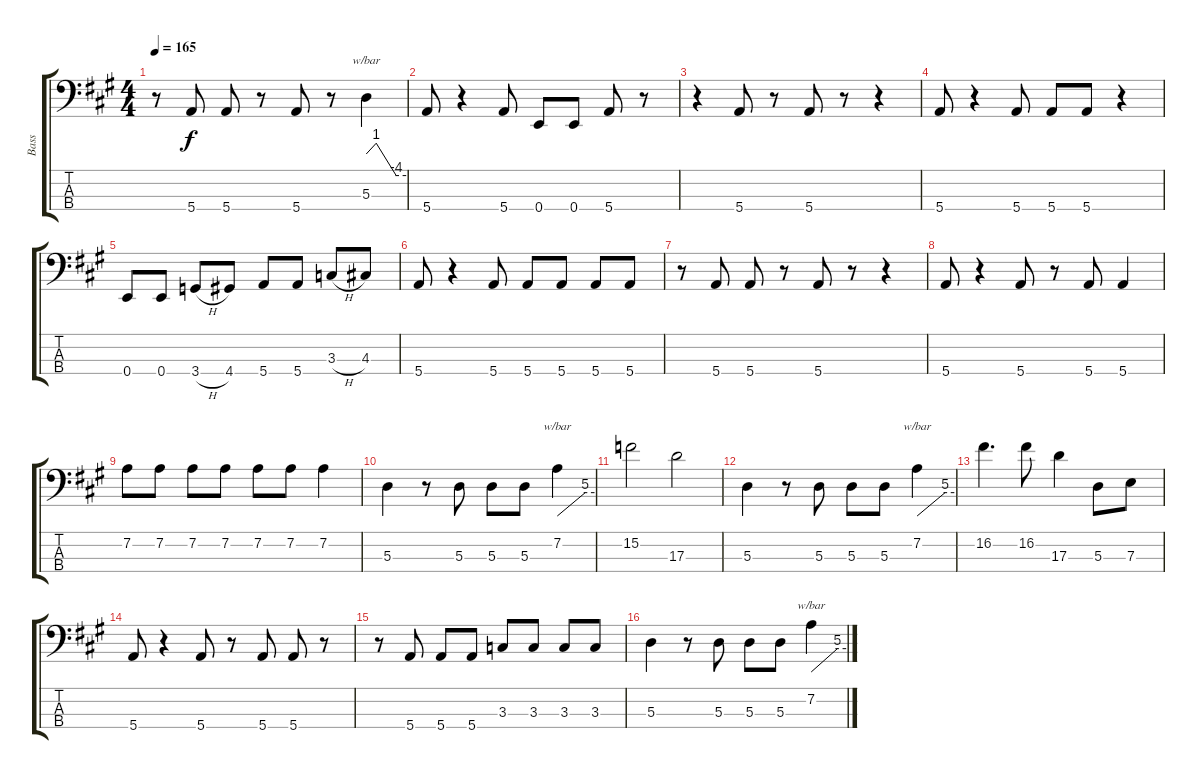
\track ("Bass" "Bass") {instrument electricbasspick}
\staff {score tabs}
\tuning (G2 D2 A1 E1) {hide}
\ts (4 4)
\tempo 165
\clef f4
\ks a
r.8{dy f} 5.4.8 5.4.8 r.8 5.4.8 r.8 5.3.4{tbe (custom default 0 0 15 4 45 -16 60 -16)} |
5.4.8 r.4 5.4.8 0.4.8 0.4.8 5.4.8 r.8 |
r.4 5.4.8 r.8 5.4.8 r.8 r.4 |
5.4.8 r.4 5.4.8 5.4.8 5.4.8 r.4 |
0.4.8 0.4.8 3.4{h}.8 4.4.8 5.4.8 5.4.8 3.3{h}.8 4.3.8 |
5.4.8 r.4 5.4.8 5.4.8 5.4.8 5.4.8 5.4.8 |
r.8 5.4.8 5.4.8 r.8 5.4.8 r.8 r.4 |
5.4.8 r.4 5.4.8 r.8 5.4.8 5.4.4 |
7.2.8 7.2.8 7.2.8 7.2.8 7.2.8 7.2.8 7.2.4 |
5.3.4 r.8 5.3.8 5.3.8 5.3.8 7.2.4{tbe (custom default 0 0 45 20 60 20)} |
15.2.2 17.3.2 |
5.3.4 r.8 5.3.8 5.3.8 5.3.8 7.2.4{tbe (custom default 0 0 45 20 60 20)} |
16.2.4{d} 16.2.8 17.3.4 5.3.8 7.3.8 |
5.4.8 r.4 5.4.8 r.8 5.4.8 5.4.8 r.8 |
r.8 5.4.8 5.4.8 5.4.8 3.3.8 3.3.8 3.3.8 3.3.8 |
5.3.4 r.8 5.3.8 5.3.8 5.3.8 7.2.4{tbe (custom default 0 0 45 20 60 20)}
